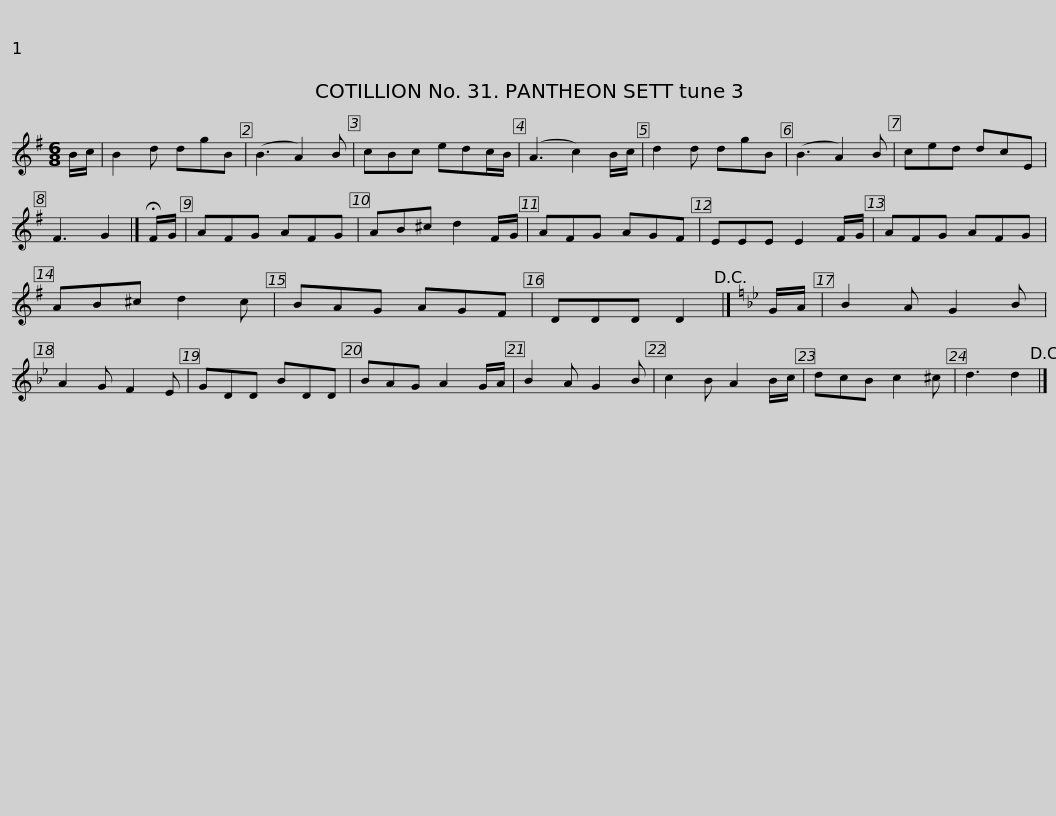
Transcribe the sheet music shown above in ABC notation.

X:1
L:1/8
M:6/8
I:linebreak $
K:G
V:1 treble
V:1
 B/c/ | B2 d dgB | (B3 A2) B | cBc edc/B/ | (A3 c2) B/c/ | %5
 d2 d dgB | (B3 A2) B | ced dcE | F3 G2 |] !fermata!F/G/ |$ %10
 AFG AFG | AB^c d2 F/G/ | AFG AGF | EEE E2 F/G/ | AFG AFG | %15
 AB^c d2 c | BAG AGF |$ DDD D2!D.C.! |][K:Gmin] G/A/ | B2 A G2 B | %20
 A2 G F2 E | GDD BDD | BAG A2 G/A/ | B2 A G2 B | c2 B A2 B/c/ | %25
 dcB c2 ^c |$ d3 d2!D.C.! |] %27
